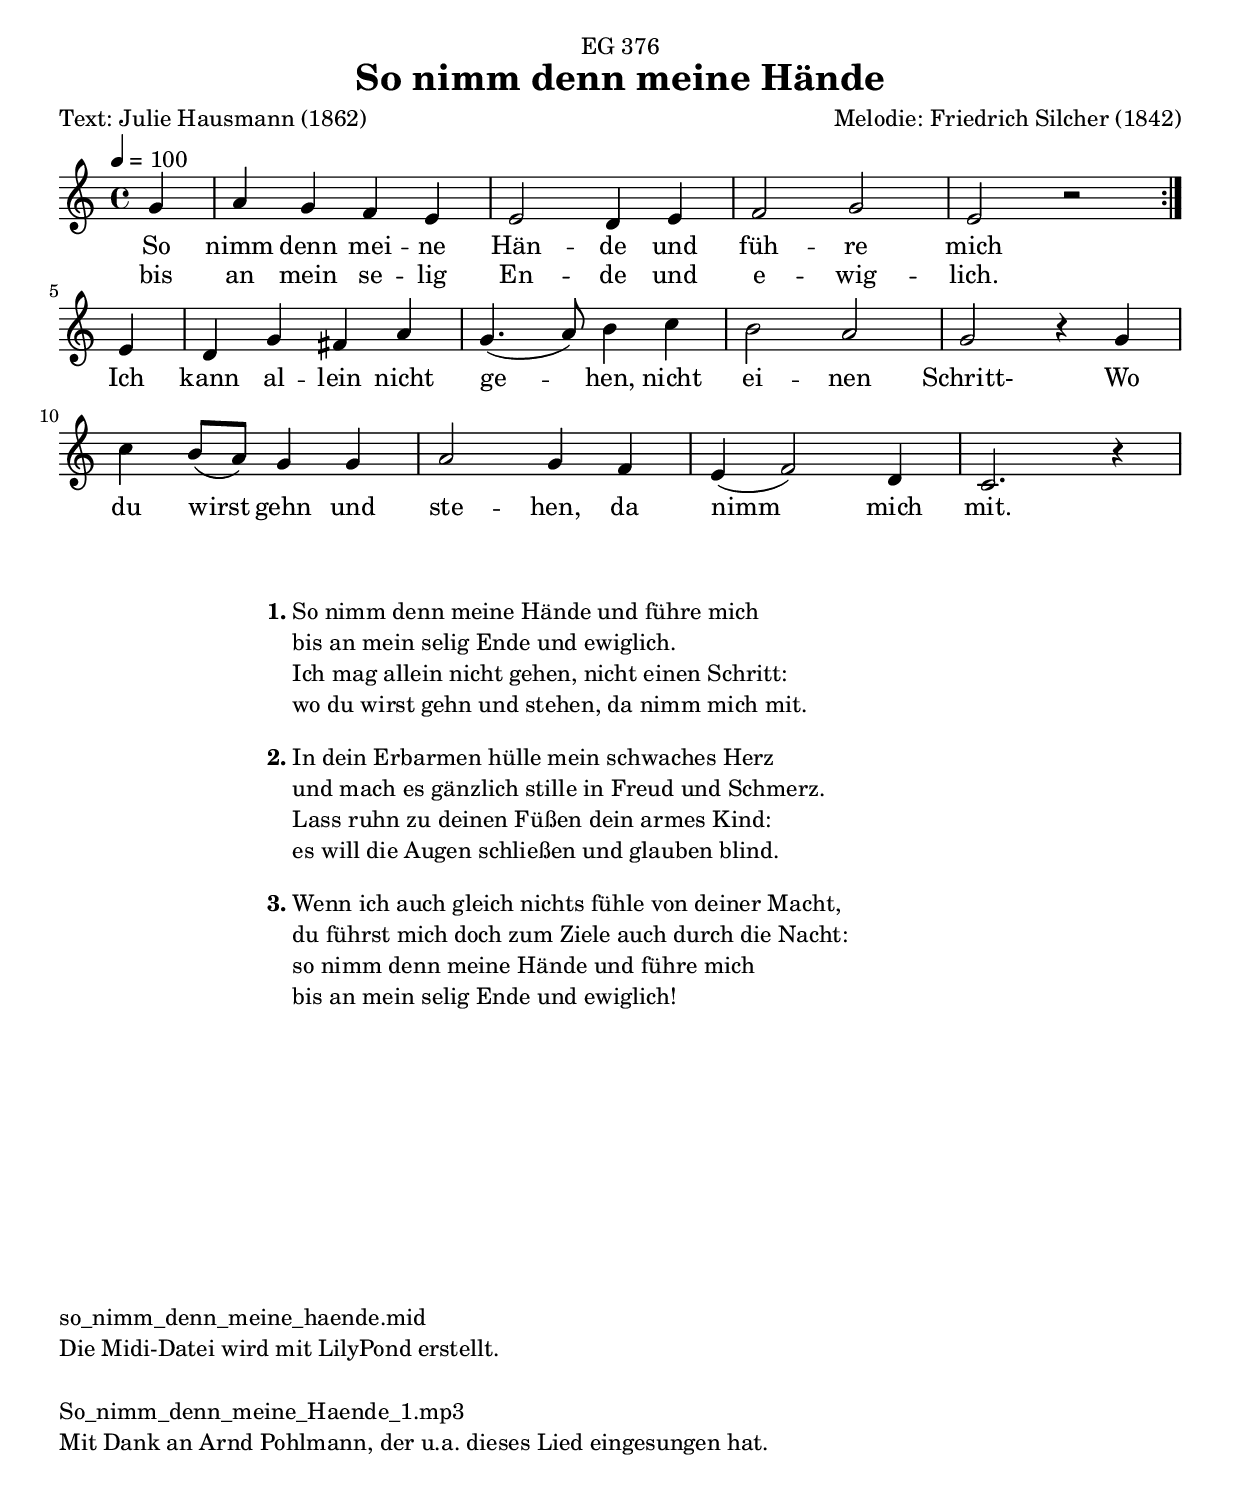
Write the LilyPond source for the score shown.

\version "2.24.4"
\bookpart {
  \tocItem \markup  "So nimm denn meine Hände"
\header {
  dedication = "EG 376"
  title = "So nimm denn meine Hände"
  composer = "Melodie: Friedrich Silcher (1842)"
  poet = "Text: Julie Hausmann (1862)"
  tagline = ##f
}
\score {
\layout {indent = 0}
\midi {}
\relative c'' {
\tempo 4=100
\repeat volta 2 {
  \key c \major
  \time 4/4
  \partial 4 g4  
  a g f e e2 d4 e f2 g2 e2 r2
  } \break
  \partial 4 e4
  d g fis a g4.( a8) b4 c b2 a2 g2 r4 g4
  c4 b8( a8) g4 g4 a2 g4 f4 e4( f2) d4 c2. r4  
}

\addlyrics {
  So nimm denn mei -- ne Hän -- de
  und füh -- re mich
  Ich kann al -- lein nicht ge -- hen, nicht ei -- nen Schritt-
  Wo du wirst gehn und ste -- hen, da nimm mich mit.
}
\addlyrics {
  bis an mein se -- lig En -- de
  und e -- wig -- lich.
}
}

\markup {
  \vspace #3
  \line {
    \hspace #20
      \column {
        \line {
        \bold "1."
         \column {
"So nimm denn meine Hände und führe mich"
"bis an mein selig Ende und ewiglich."
"Ich mag allein nicht gehen, nicht einen Schritt:"
"wo du wirst gehn und stehen, da nimm mich mit."
                }}
        \vspace #1
        \line {              
        \bold "2."
        \column {
"In dein Erbarmen hülle mein schwaches Herz"
"und mach es gänzlich stille in Freud und Schmerz."
"Lass ruhn zu deinen Füßen dein armes Kind:"
"es will die Augen schließen und glauben blind."
                }}
        \vspace #1
        \line {              
        \bold "3."
        \column {
"Wenn ich auch gleich nichts fühle von deiner Macht,"
"du führst mich doch zum Ziele auch durch die Nacht:"
"so nimm denn meine Hände und führe mich"
"bis an mein selig Ende und ewiglich!"
}}}}
}

\markup{
 \vspace #10
 \column{
 \line{\with-url
 #"https://edgar-saenger.eu/musik/gesangbuch/src/so_nimm_denn_meine_haende/so_nimm_denn_meine_haende.mid"
                                                                          {so_nimm_denn_meine_haende.mid}
 }
 \line{Die Midi-Datei wird mit LilyPond erstellt.}
 \vspace #1
 \line{\with-url
 #"https://www.eingesungen.de/medienmappen/EG/musik/EG_376_So_nimm_denn_meine_Haende_1.mp3"
                                                          {So_nimm_denn_meine_Haende_1.mp3}
 }
 \line{Mit Dank an Arnd Pohlmann, der u.a. dieses Lied eingesungen hat.}
 }
}
}

